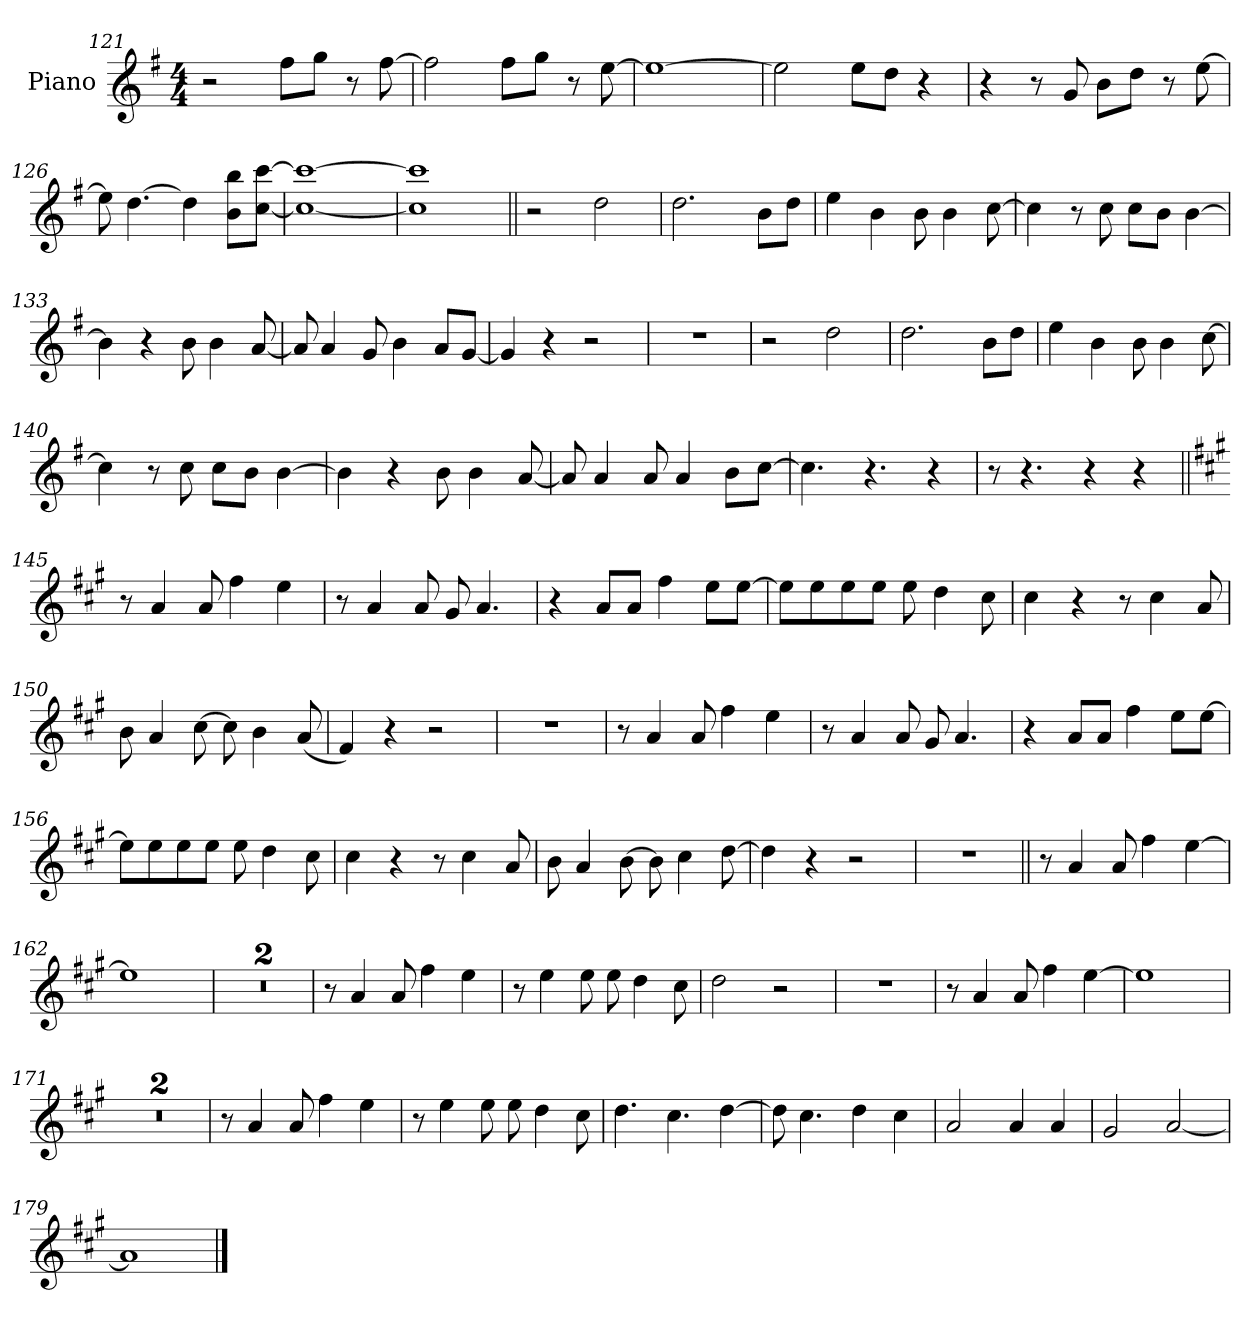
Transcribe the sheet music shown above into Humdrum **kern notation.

**kern
*part1
*staff1
*I"Piano
*I'Pno.
*clefG2
*k[f#]
*M4/4
=121
2r
8ff#L
8ggJ
8r
[8ff#
=122
2ff#]
8ff#L
8ggJ
8r
[8ee
=123
1ee_
=124
2ee]
8eeL
8ddJ
4r
=125
4r
8r
8g
8bL
8ddJ
8r
[8ee
=126
8ee]
[4.dd
4dd]
8b 8bbL
[8cc [8cccJ
=127
1cc_ 1ccc_
=128
1cc] 1ccc]
=129||
2r
2dd
=130
2.dd
8bL
8ddJ
=131
4ee
4b
8b
4b
[8cc
=132
4cc]
8r
8cc
8ccL
8bJ
[4b
=133
4b]
4r
8b
4b
[8a
=134
8a]
4a
8g
4b
8aL
[8gJ
=135
4g]
4r
2r
=136
1r
=137
2r
2dd
=138
2.dd
8bL
8ddJ
=139
4ee
4b
8b
4b
[8cc
=140
4cc]
8r
8cc
8ccL
8bJ
[4b
=141
4b]
4r
8b
4b
[8a
=142
8a]
4a
8a
4a
8bL
[8ccJ
=143
4.cc]
4.r
4r
=144
8r
4.r
4r
4r
=145||
*k[f#c#g#]
8r
4a
8a
4ff#
4ee
=146
8r
4a
8a
8g#
4.a
=147
4r
8aL
8aJ
4ff#
8eeL
[8eeJ
=148
8eeL]
8ee
8ee
8eeJ
8ee
4dd
8cc#
=149
4cc#
4r
8r
4cc#
8a
=150
8b
4a
[8cc#
8cc#]
4b
(<8a
=151
4f#)
4r
2r
=152
1r
=153
8r
4a
8a
4ff#
4ee
=154
8r
4a
8a
8g#
4.a
=155
4r
8aL
8aJ
4ff#
8eeL
[8eeJ
=156
8eeL]
8ee
8ee
8eeJ
8ee
4dd
8cc#
=157
4cc#
4r
8r
4cc#
8a
=158
8b
4a
[8b
8b]
4cc#
[8dd
=159
4dd]
4r
2r
=160
1r
=161||
8r
4a
8a
4ff#
[4ee
=162
1ee]
=163
1r
=164
1r
=165
8r
4a
8a
4ff#
4ee
=166
8r
4ee
8ee
8ee
4dd
8cc#
=167
2dd
2r
=168
1r
=169
8r
4a
8a
4ff#
[4ee
=170
1ee]
=171
1r
=172
1r
=173
8r
4a
8a
4ff#
4ee
=174
8r
4ee
8ee
8ee
4dd
8cc#
=175
4.dd
4.cc#!
[4dd!
=176
8dd!]
4.cc#!
4dd!
4cc#!
=177
2a!
4a
4a
=178
2g#
[2a
=179
1a]
==
*-
